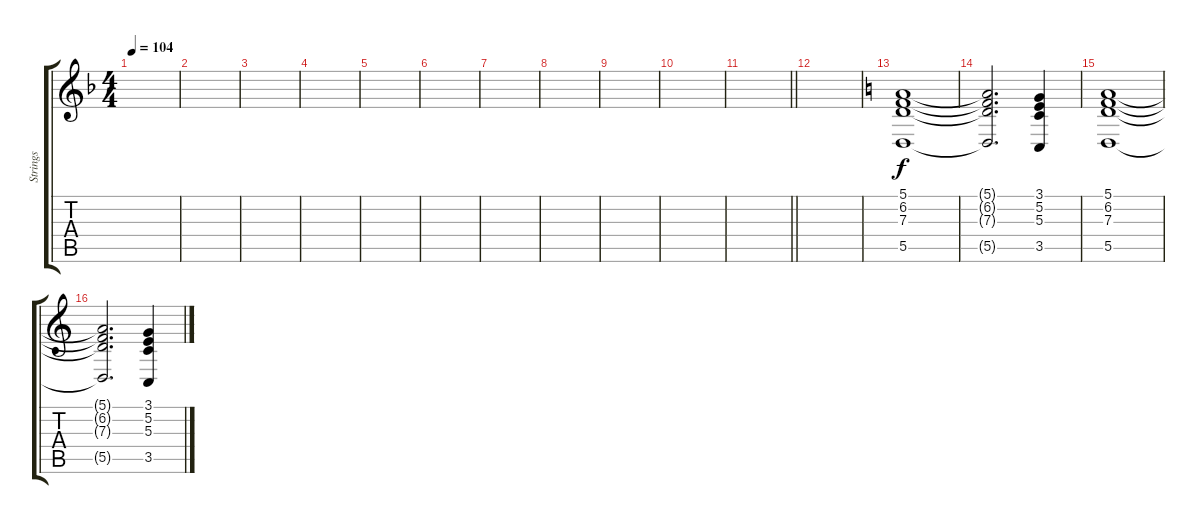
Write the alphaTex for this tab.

\track ("Strings" "Strings") {instrument stringensemble1}
\staff {score tabs}
\tuning (E4 B3 G3 D3 A2 E2) {hide}
\ts (4 4)
\tempo 104
\clef g2
\ks dminor
|
|
|
|
|
|
|
|
|
|
\barLineRight lightlight
|
|
\ks c
(5.1 6.2 7.3 5.5).1 |
(5.1{t} 6.2{t} 7.3{t} 5.5{t}).2{d} (3.1 5.2 5.3 3.5).4 |
(5.1 6.2 7.3 5.5).1 |
(5.1{t} 6.2{t} 7.3{t} 5.5{t}).2{d} (3.1 5.2 5.3 3.5).4
